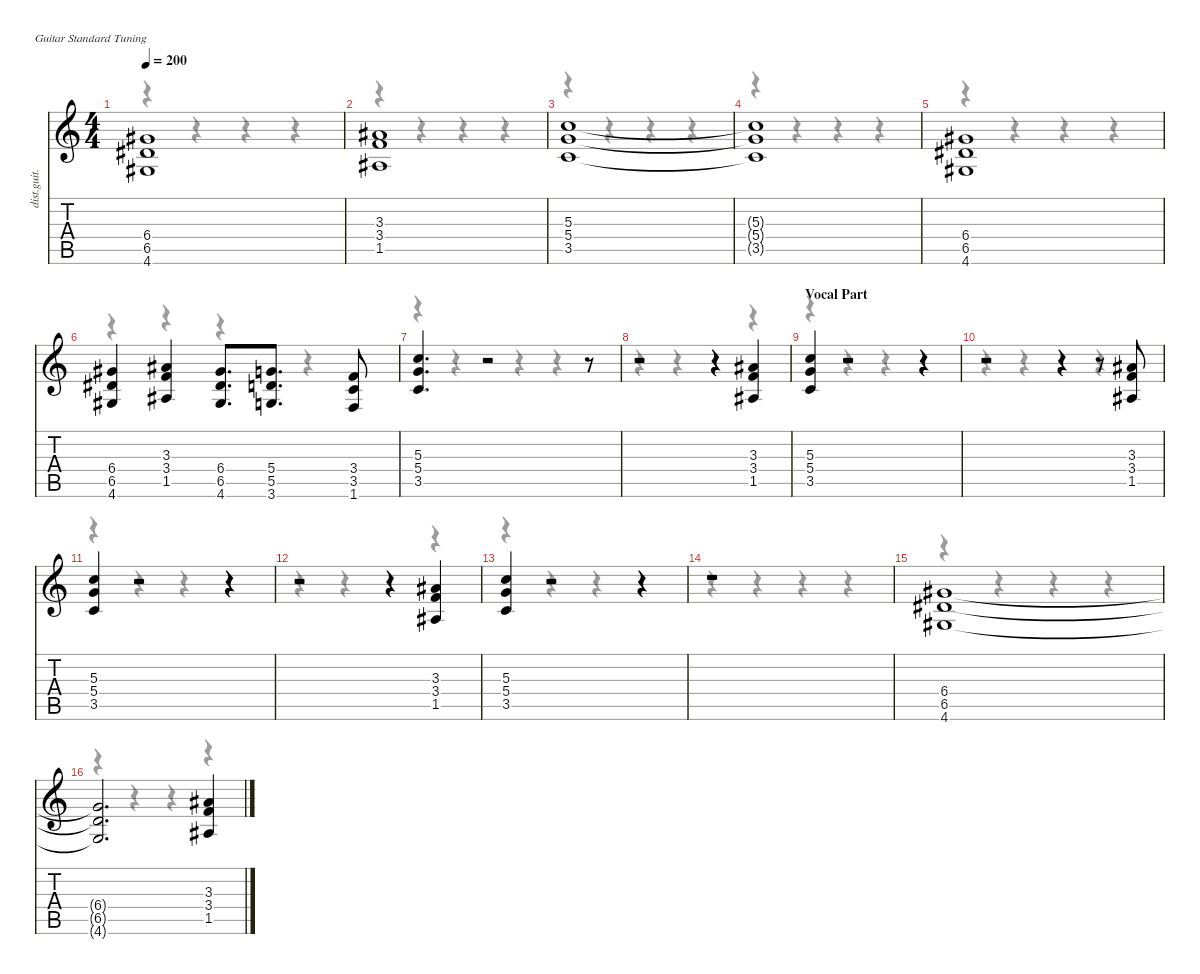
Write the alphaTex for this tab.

\defaultSystemsLayout 4
\hideDynamics
\bracketExtendMode nobrackets
\otherSystemsTrackNameOrientation horizontal
\track ("Sam Totman (Rythm Guitar)" "dist.guit.") {instrument distortionguitar}
\staff {score tabs}
\tuning (E4 B3 G3 D3 A2 E2)
\voice
\ts (4 4)
\tempo 200
\clef g2
\ks c
(6.4{acc #} 6.5{acc #} 4.6{acc #}).1{dy f} |
(3.3{acc #} 3.4 1.5{acc #}).1 |
(5.3 5.4 3.5).1 |
(5.3{t} 5.4{t} 3.5{t}).1 |
(6.4{acc #} 6.5{acc #} 4.6{acc #}).1 |
(6.4{acc #} 6.5{acc #} 4.6{acc #}).4 (3.3{acc #} 3.4 1.5{acc #}).4 (6.4{acc #} 6.5{acc #} 4.6{acc #}).8{d} (5.4 5.5 3.6).8{d} (3.4 3.5 1.6).8 |
(5.3 5.4 3.5).4{d} r.2 r.8 |
r.2 r.4 (3.3{acc #} 3.4 1.5{acc #}).4 |
\section ("" "Vocal Part")
(5.3 5.4 3.5).4 r.2 r.4 |
r.2 r.4 r.8 (3.3{acc #} 3.4 1.5{acc #}).8 |
(5.3 5.4 3.5).4 r.2 r.4 |
r.2 r.4 (3.3{acc #} 3.4 1.5{acc #}).4 |
(5.3 5.4 3.5).4 r.2 r.4 |
r.1 |
(6.4{acc #} 6.5{acc #} 4.6{acc #}).1 |
(6.4{t acc #} 6.5{t acc #} 4.6{t acc #}).2{d} (3.3{acc #} 3.4 1.5{acc #}).4
\voice
\clef g2
\ottava regular
\simile none
\ks c
r.4{dy mf} r.4 r.4 r.4 |
r.4 r.4 r.4 r.4 |
r.4 r.4 r.4 r.4 |
r.4 r.4 r.4 r.4 |
r.4 r.4 r.4 r.4 |
r.4 r.4 r.4 r.4 |
r.4 r.4 r.4 r.4 |
r.4 r.4 r.4 r.4 |
r.4 r.4 r.4 r.4 |
r.4 r.4 r.4 r.4 |
r.4 r.4 r.4 r.4 |
r.4 r.4 r.4 r.4 |
r.4 r.4 r.4 r.4 |
r.4 r.4 r.4 r.4 |
r.4 r.4 r.4 r.4 |
r.4 r.4 r.4 r.4
